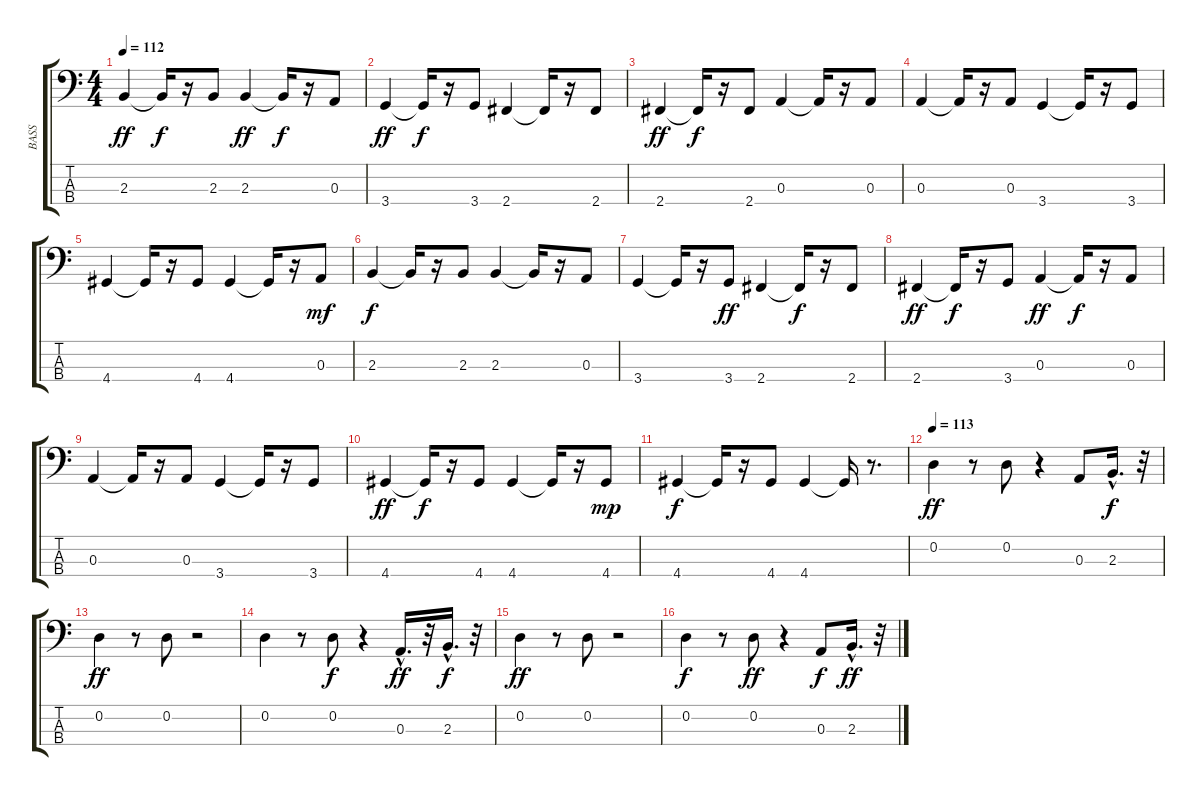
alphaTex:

\track ("BASS" "BASS") {instrument electricbassfinger}
\staff {score tabs}
\tuning (G2 D2 A1 E1) {hide}
\ts (4 4)
\tempo 112
\clef f4
\ks c
2.3.4{dy ff} 2.3{t}.16{dy f} r.16 2.3.8 2.3.4{dy ff} 2.3{t}.16{dy f} r.16 0.3.8 |
3.4.4{dy ff} 3.4{t}.16{dy f} r.16 3.4.8 2.4.4 2.4{t}.16 r.16 2.4.8 |
2.4.4{dy ff} 2.4{t}.16{dy f} r.16 2.4.8 0.3.4 0.3{t}.16 r.16 0.3.8 |
0.3.4 0.3{t}.16 r.16 0.3.8 3.4.4 3.4{t}.16 r.16 3.4.8 |
4.4.4 4.4{t}.16 r.16 4.4.8 4.4.4 4.4{t}.16 r.16 0.3.8{dy mf} |
2.3.4{dy f} 2.3{t}.16 r.16 2.3.8 2.3.4 2.3{t}.16 r.16 0.3.8 |
3.4.4 3.4{t}.16 r.16 3.4.8{dy ff} 2.4.4 2.4{t}.16{dy f} r.16 2.4.8 |
2.4.4{dy ff} 2.4{t}.16{dy f} r.16 3.4.8 0.3.4{dy ff} 0.3{t}.16{dy f} r.16 0.3.8 |
0.3.4 0.3{t}.16 r.16 0.3.8 3.4.4 3.4{t}.16 r.16 3.4.8 |
4.4.4{dy ff} 4.4{t}.16{dy f} r.16 4.4.8 4.4.4 4.4{t}.16 r.16 4.4.8{dy mp} |
4.4.4{dy f} 4.4{t}.16 r.16 4.4.8 4.4.4 4.4{t}.16 r.8{d} |
\tempo 113
0.2.4{dy ff} r.8 0.2.8 r.4 0.3.8 2.3{hac}.16{d dy f} r.32 |
0.2.4{dy ff} r.8 0.2.8 r.2 |
0.2.4 r.8 0.2.8{dy f} r.4 0.3{hac}.16{d dy ff} r.32 2.3{hac}.16{d dy f} r.32 |
0.2.4{dy ff} r.8 0.2.8 r.2 |
0.2.4{dy f} r.8 0.2.8{dy ff} r.4 0.3.8{dy f} 2.3{hac}.16{d dy ff} r.32
